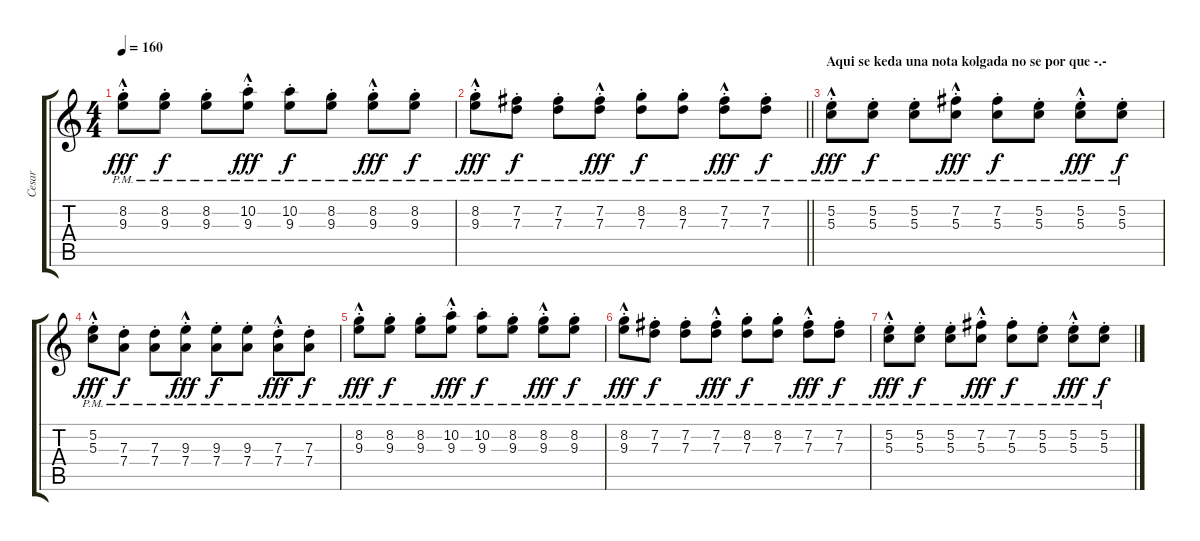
\track ("Cesar" "Cesar") {instrument acousticguitarnylon}
\staff {score tabs}
\tuning (E4 B3 G3 D3 A2 E2) {hide}
\ts (4 4)
\tempo 160
\clef g2
\ks c
(8.2{hac pm st} 9.3{hac pm st}).8{dy fff} (8.2{pm st} 9.3{pm st}).8{dy f} (8.2{pm st} 9.3{pm st}).8 (10.2{hac pm st} 9.3{hac pm st}).8{dy fff} (10.2{pm st} 9.3{pm st}).8{dy f} (8.2{pm st} 9.3{pm st}).8 (8.2{hac pm st} 9.3{hac pm st}).8{dy fff} (8.2{pm st} 9.3{pm st}).8{dy f} |
\barLineRight lightlight
(8.2{hac pm st} 9.3{hac pm st}).8{dy fff} (7.2{pm st} 7.3{pm st}).8{dy f} (7.2{pm st} 7.3{pm st}).8 (7.2{hac pm st} 7.3{hac pm st}).8{dy fff} (8.2{pm st} 7.3{pm st}).8{dy f} (8.2{pm st} 7.3{pm st}).8 (7.2{hac pm st} 7.3{hac pm st}).8{dy fff} (7.2{pm st} 7.3{pm st}).8{dy f} |
\section ("" "Aqui se keda una nota kolgada no se por que -.-")
(5.2{hac pm st} 5.3{hac pm st}).8{dy fff} (5.2{pm st} 5.3{pm st}).8{dy f} (5.2{pm st} 5.3{pm st}).8 (7.2{hac pm st} 5.3{hac pm st}).8{dy fff} (7.2{pm st} 5.3{pm st}).8{dy f} (5.2{pm st} 5.3{pm st}).8 (5.2{hac pm st} 5.3{hac pm st}).8{dy fff} (5.2{pm st} 5.3{pm st}).8{dy f} |
(5.2 5.3{hac pm st}).8{dy fff} (7.3{pm st} 7.4{st}).8{dy f} (7.3{pm st} 7.4{st}).8 (9.3{hac pm st} 7.4{st}).8{dy fff} (9.3{pm st} 7.4{st}).8{dy f} (9.3{pm st} 7.4{st}).8 (7.3{hac pm st} 7.4{st}).8{dy fff} (7.3{pm st} 7.4{st}).8{dy f} |
(8.2{hac pm st} 9.3{hac pm st}).8{dy fff} (8.2{pm st} 9.3{pm st}).8{dy f} (8.2{pm st} 9.3{pm st}).8 (10.2{hac pm st} 9.3{hac pm st}).8{dy fff} (10.2{pm st} 9.3{pm st}).8{dy f} (8.2{pm st} 9.3{pm st}).8 (8.2{hac pm st} 9.3{hac pm st}).8{dy fff} (8.2{pm st} 9.3{pm st}).8{dy f} |
(8.2{hac pm st} 9.3{hac pm st}).8{dy fff} (7.2{pm st} 7.3{pm st}).8{dy f} (7.2{pm st} 7.3{pm st}).8 (7.2{hac pm st} 7.3{hac pm st}).8{dy fff} (8.2{pm st} 7.3{pm st}).8{dy f} (8.2{pm st} 7.3{pm st}).8 (7.2{hac pm st} 7.3{hac pm st}).8{dy fff} (7.2{pm st} 7.3{pm st}).8{dy f} |
(5.2{hac pm st} 5.3{hac pm st}).8{dy fff} (5.2{pm st} 5.3{pm st}).8{dy f} (5.2{pm st} 5.3{pm st}).8 (7.2{hac pm st} 5.3{hac pm st}).8{dy fff} (7.2{pm st} 5.3{pm st}).8{dy f} (5.2{pm st} 5.3{pm st}).8 (5.2{hac pm st} 5.3{hac pm st}).8{dy fff} (5.2{pm st} 5.3{pm st}).8{dy f}
